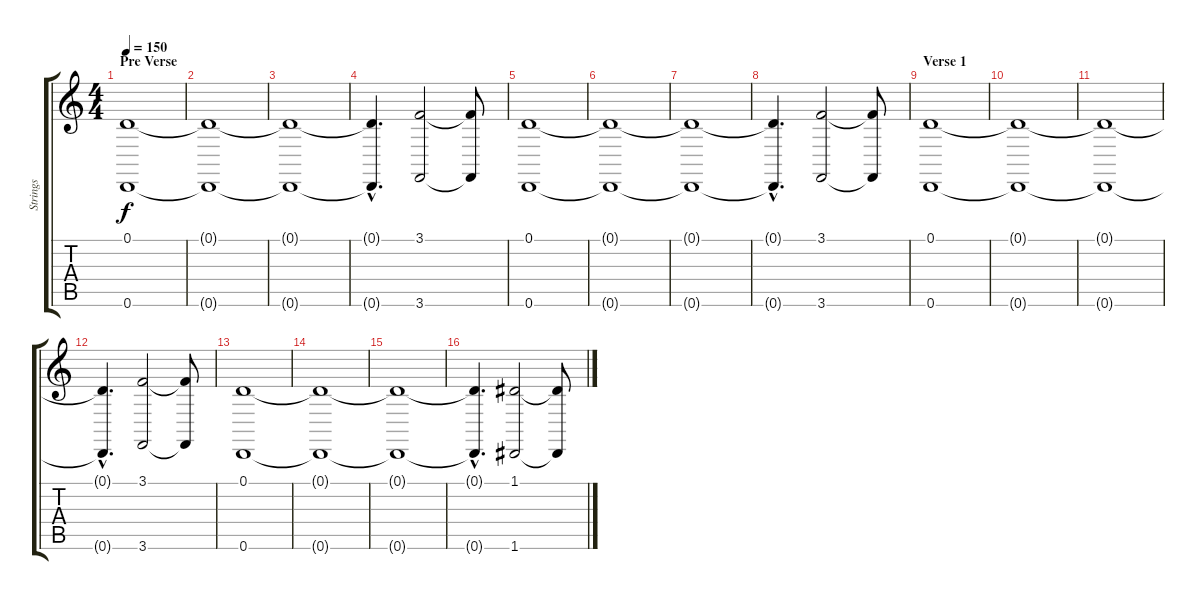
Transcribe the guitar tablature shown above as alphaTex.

\track ("Strings" "Strings") {instrument stringensemble1}
\staff {score tabs}
\tuning (D4 A3 F3 C3 G2 D2) {hide}
\ts (4 4)
\section ("" "Pre Verse")
\tempo 150
\clef g2
\ks c
(0.1 0.6).1{dy f} |
(0.1{t} 0.6{t}).1 |
(0.1{t} 0.6{t}).1 |
(0.1{hac t} 0.6{hac t}).4{d} (3.1 3.6).2 (3.1{t} 3.6{t}).8 |
(0.1 0.6).1 |
(0.1{t} 0.6{t}).1 |
(0.1{t} 0.6{t}).1 |
(0.1{hac t} 0.6{hac t}).4{d} (3.1 3.6).2 (3.1{t} 3.6{t}).8 |
\section ("" "Verse 1")
(0.1 0.6).1 |
(0.1{t} 0.6{t}).1 |
(0.1{t} 0.6{t}).1 |
(0.1{hac t} 0.6{hac t}).4{d} (3.1 3.6).2 (3.1{t} 3.6{t}).8 |
(0.1 0.6).1 |
(0.1{t} 0.6{t}).1 |
(0.1{t} 0.6{t}).1 |
(0.1{hac t} 0.6{hac t}).4{d} (1.1 1.6).2 (1.1{t} 1.6{t}).8
